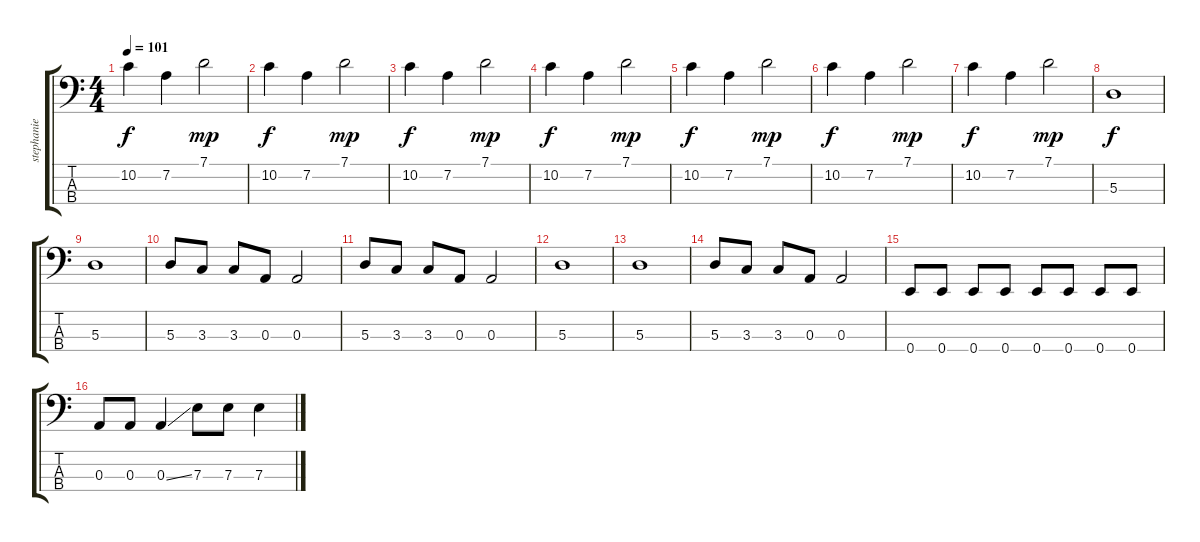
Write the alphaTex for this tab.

\track ("stephanie ashworth" "stephanie ") {instrument electricbassfinger}
\staff {score tabs}
\tuning (G2 D2 A1 E1) {hide}
\ts (4 4)
\tempo 101
\clef f4
\ks c
10.2.4{dy f} 7.2.4 7.1.2{dy mp} |
10.2.4{dy f} 7.2.4 7.1.2{dy mp} |
10.2.4{dy f} 7.2.4 7.1.2{dy mp} |
10.2.4{dy f} 7.2.4 7.1.2{dy mp} |
10.2.4{dy f} 7.2.4 7.1.2{dy mp} |
10.2.4{dy f} 7.2.4 7.1.2{dy mp} |
10.2.4{dy f} 7.2.4 7.1.2{dy mp} |
5.3.1{dy f} |
5.3.1 |
5.3.8 3.3.8 3.3.8 0.3.8 0.3.2 |
5.3.8 3.3.8 3.3.8 0.3.8 0.3.2 |
5.3.1 |
5.3.1 |
5.3.8 3.3.8 3.3.8 0.3.8 0.3.2 |
0.4.8 0.4.8 0.4.8 0.4.8 0.4.8 0.4.8 0.4.8 0.4.8 |
0.3.8 0.3.8 0.3{ss}.4 7.3.8 7.3.8 7.3.4
